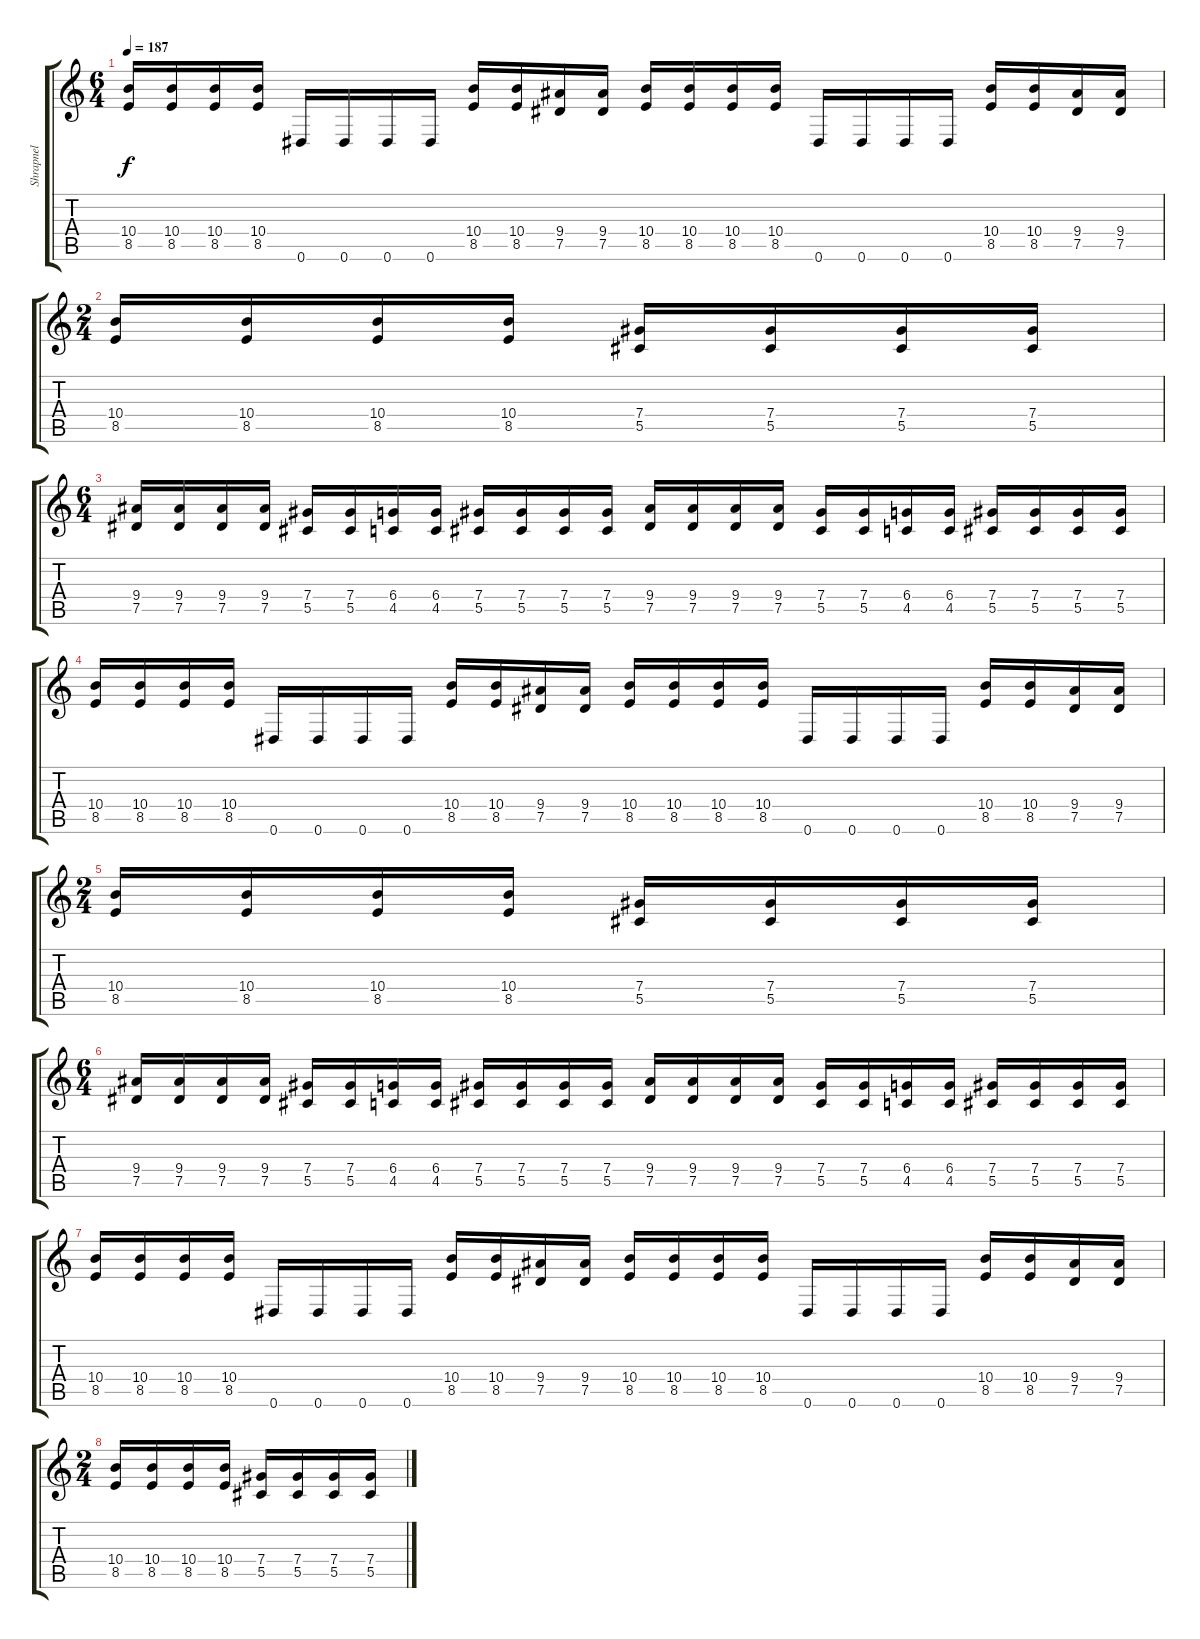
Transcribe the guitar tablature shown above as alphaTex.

\track ("Shrapnel" "Shrapnel") {instrument distortionguitar}
\staff {score tabs}
\tuning (Eb4 Bb3 Gb3 Db3 Ab2 Eb2) {hide}
\ts (6 4)
\tempo 187
\clef g2
\ks c
(10.4 8.5).16{dy f} (10.4 8.5).16 (10.4 8.5).16 (10.4 8.5).16 0.6.16 0.6.16 0.6.16 0.6.16 (10.4 8.5).16 (10.4 8.5).16 (9.4 7.5).16 (9.4 7.5).16 (10.4 8.5).16 (10.4 8.5).16 (10.4 8.5).16 (10.4 8.5).16 0.6.16 0.6.16 0.6.16 0.6.16 (10.4 8.5).16 (10.4 8.5).16 (9.4 7.5).16 (9.4 7.5).16 |
\ts (2 4)
(10.4 8.5).16 (10.4 8.5).16 (10.4 8.5).16 (10.4 8.5).16 (7.4 5.5).16 (7.4 5.5).16 (7.4 5.5).16 (7.4 5.5).16 |
\ts (6 4)
(9.4 7.5).16 (9.4 7.5).16 (9.4 7.5).16 (9.4 7.5).16 (7.4 5.5).16 (7.4 5.5).16 (6.4 4.5).16 (6.4 4.5).16 (7.4 5.5).16 (7.4 5.5).16 (7.4 5.5).16 (7.4 5.5).16 (9.4 7.5).16 (9.4 7.5).16 (9.4 7.5).16 (9.4 7.5).16 (7.4 5.5).16 (7.4 5.5).16 (6.4 4.5).16 (6.4 4.5).16 (7.4 5.5).16 (7.4 5.5).16 (7.4 5.5).16 (7.4 5.5).16 |
(10.4 8.5).16 (10.4 8.5).16 (10.4 8.5).16 (10.4 8.5).16 0.6.16 0.6.16 0.6.16 0.6.16 (10.4 8.5).16 (10.4 8.5).16 (9.4 7.5).16 (9.4 7.5).16 (10.4 8.5).16 (10.4 8.5).16 (10.4 8.5).16 (10.4 8.5).16 0.6.16 0.6.16 0.6.16 0.6.16 (10.4 8.5).16 (10.4 8.5).16 (9.4 7.5).16 (9.4 7.5).16 |
\ts (2 4)
(10.4 8.5).16 (10.4 8.5).16 (10.4 8.5).16 (10.4 8.5).16 (7.4 5.5).16 (7.4 5.5).16 (7.4 5.5).16 (7.4 5.5).16 |
\ts (6 4)
(9.4 7.5).16 (9.4 7.5).16 (9.4 7.5).16 (9.4 7.5).16 (7.4 5.5).16 (7.4 5.5).16 (6.4 4.5).16 (6.4 4.5).16 (7.4 5.5).16 (7.4 5.5).16 (7.4 5.5).16 (7.4 5.5).16 (9.4 7.5).16 (9.4 7.5).16 (9.4 7.5).16 (9.4 7.5).16 (7.4 5.5).16 (7.4 5.5).16 (6.4 4.5).16 (6.4 4.5).16 (7.4 5.5).16 (7.4 5.5).16 (7.4 5.5).16 (7.4 5.5).16 |
(10.4 8.5).16 (10.4 8.5).16 (10.4 8.5).16 (10.4 8.5).16 0.6.16 0.6.16 0.6.16 0.6.16 (10.4 8.5).16 (10.4 8.5).16 (9.4 7.5).16 (9.4 7.5).16 (10.4 8.5).16 (10.4 8.5).16 (10.4 8.5).16 (10.4 8.5).16 0.6.16 0.6.16 0.6.16 0.6.16 (10.4 8.5).16 (10.4 8.5).16 (9.4 7.5).16 (9.4 7.5).16 |
\ts (2 4)
(10.4 8.5).16 (10.4 8.5).16 (10.4 8.5).16 (10.4 8.5).16 (7.4 5.5).16 (7.4 5.5).16 (7.4 5.5).16 (7.4 5.5).16
